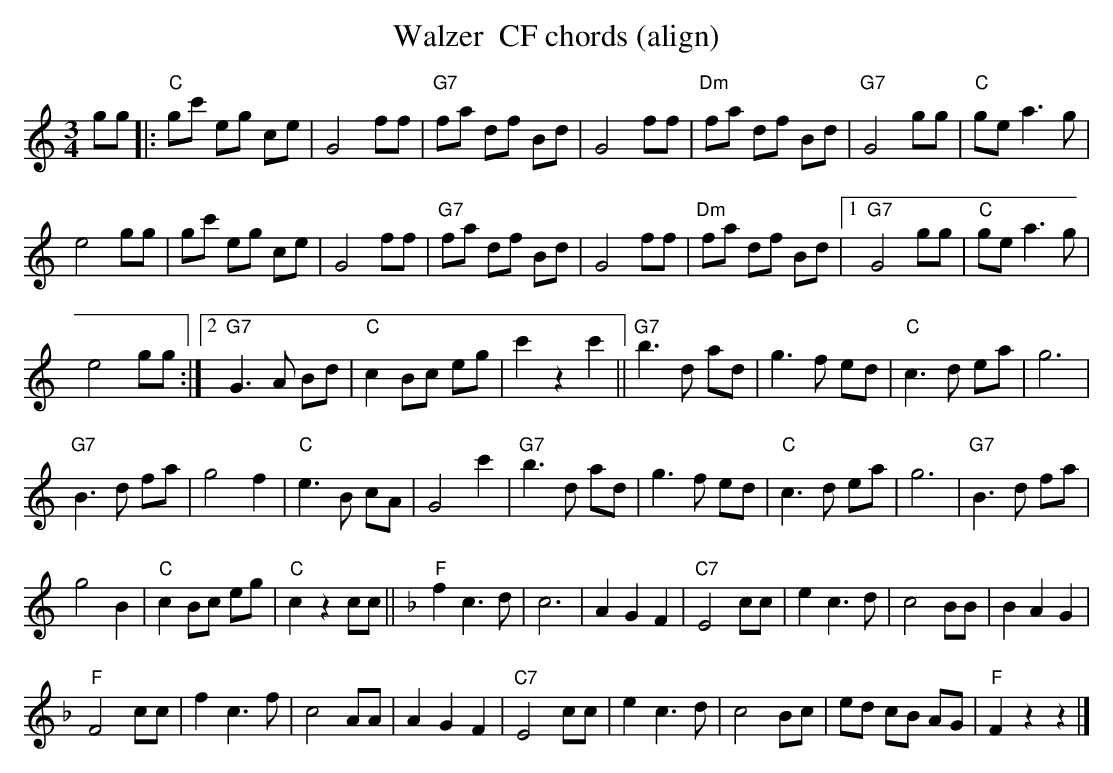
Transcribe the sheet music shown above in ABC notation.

X:1
T: Walzer  CF chords (align)
M:3/4
L:1/8
K:C %%MIDI gchordon
gg |: "C"gc' eg ce | G4ff | "G7"fa df Bd | G4ff |  "Dm"fa df Bd | "G7"G4gg | "C"ge a3g |
 e4gg | gc' eg ce | G4ff | "G7"fa df Bd | G4ff |  "Dm"fa df Bd |1 "G7"G4gg | "C"gea3g |
 e4gg :|2 "G7"G3A Bd | "C"c2Bc eg | c'2z2c'2 ||  [L:1/4] "G7"b>d a/d/ | g>f e/d/ | "C"c>d e/a/ | g3 |
 "G7"B>d f/a/ | g2f | "C"e>B c/A/ | G2c' | "G7"b>d a/d/ | g>f e/d/ | "C"c>d e/a/ | g3 | "G7"B>d f/a/ |
 g2B | "C"c B/c/ e/g/ | "C"czc/c/ || [K:F]  "F"fc>d | c3 | AGF | "C7"E2c/c/ | ec>d | c2B/B/ | BAG |
"F"F2c/c/ | fc>f | c2A/A/ | AGF | "C7"E2c/c/ | ec>d | c2B/c/ | e/d/ c/B/ A/G/ | "F"Fzz |]
